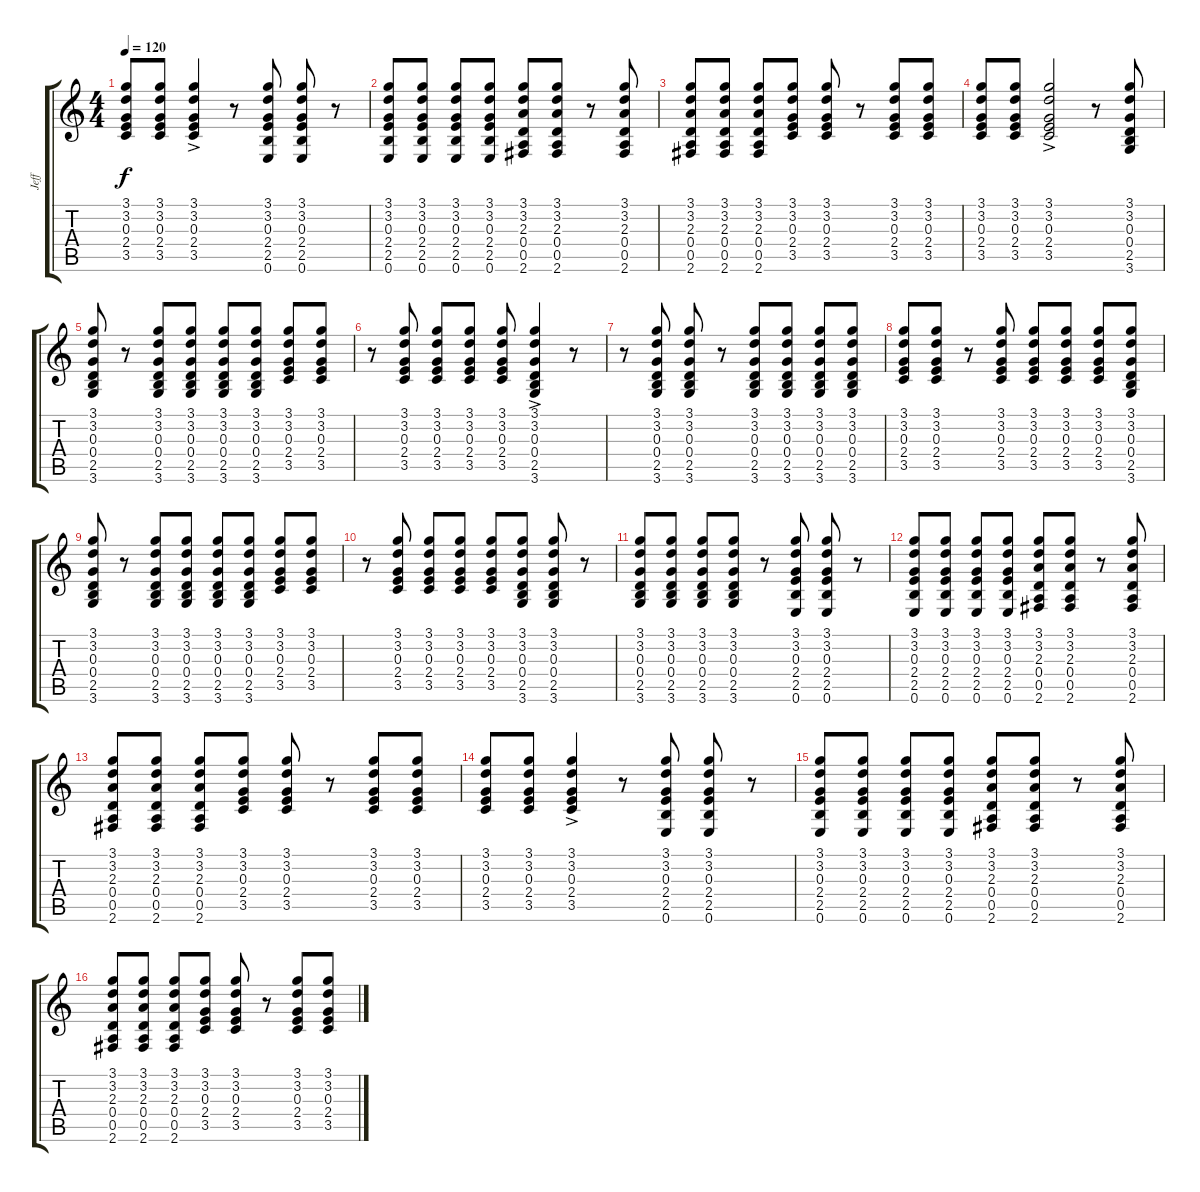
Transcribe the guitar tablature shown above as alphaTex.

\track ("Jeff" "Jeff") {instrument electricguitarclean}
\staff {score tabs}
\tuning (E4 B3 G3 D3 A2 E2) {hide}
\ts (4 4)
\tempo 120
\clef g2
\ks c
(3.1 3.2 0.3 2.4 3.5).8{dy f} (3.1 3.2 0.3 2.4 3.5).8 (3.1 3.2 0.3 2.4{ac} 3.5).4 r.8 (3.1 3.2 0.3 2.4 2.5 0.6).8 (3.1 3.2 0.3 2.4 2.5 0.6).8 r.8 |
(3.1 3.2 0.3 2.4 2.5 0.6).8 (3.1 3.2 0.3 2.4 2.5 0.6).8 (3.1 3.2 0.3 2.4 2.5 0.6).8 (3.1 3.2 0.3 2.4 2.5 0.6).8 (3.1 3.2 2.3 0.4 0.5 2.6).8 (3.1 3.2 2.3 0.4 0.5 2.6).8 r.8 (3.1 3.2 2.3 0.4 0.5 2.6).8 |
(3.1 3.2 2.3 0.4 0.5 2.6).8 (3.1 3.2 2.3 0.4 0.5 2.6).8 (3.1 3.2 2.3 0.4 0.5 2.6).8 (3.1 3.2 0.3 2.4 3.5).8 (3.1 3.2 0.3 2.4 3.5).8 r.8 (3.1 3.2 0.3 2.4 3.5).8 (3.1 3.2 0.3 2.4 3.5).8 |
(3.1 3.2 0.3 2.4 3.5).8 (3.1 3.2 0.3 2.4 3.5).8 (3.1 3.2 0.3{ac} 2.4 3.5).2 r.8 (3.1 3.2 0.3 0.4 2.5 3.6).8 |
(3.1 3.2 0.3 0.4 2.5 3.6).8 r.8 (3.1 3.2 0.3 0.4 2.5 3.6).8 (3.1 3.2 0.3 0.4 2.5 3.6).8 (3.1 3.2 0.3 0.4 2.5 3.6).8 (3.1 3.2 0.3 0.4 2.5 3.6).8 (3.1 3.2 0.3 2.4 3.5).8 (3.1 3.2 0.3 2.4 3.5).8 |
r.8 (3.1 3.2 0.3 2.4 3.5).8 (3.1 3.2 0.3 2.4 3.5).8 (3.1 3.2 0.3 2.4 3.5).8 (3.1 3.2 0.3 2.4 3.5).8 (3.1 3.2 0.3 0.4{ac} 2.5 3.6).4 r.8 |
r.8 (3.1 3.2 0.3 0.4 2.5 3.6).8 (3.1 3.2 0.3 0.4 2.5 3.6).8 r.8 (3.1 3.2 0.3 0.4 2.5 3.6).8 (3.1 3.2 0.3 0.4 2.5 3.6).8 (3.1 3.2 0.3 0.4 2.5 3.6).8 (3.1 3.2 0.3 0.4 2.5 3.6).8 |
(3.1 3.2 0.3 2.4 3.5).8 (3.1 3.2 0.3 2.4 3.5).8 r.8 (3.1 3.2 0.3 2.4 3.5).8 (3.1 3.2 0.3 2.4 3.5).8 (3.1 3.2 0.3 2.4 3.5).8 (3.1 3.2 0.3 2.4 3.5).8 (3.1 3.2 0.3 0.4 2.5 3.6).8 |
(3.1 3.2 0.3 0.4 2.5 3.6).8 r.8 (3.1 3.2 0.3 0.4 2.5 3.6).8 (3.1 3.2 0.3 0.4 2.5 3.6).8 (3.1 3.2 0.3 0.4 2.5 3.6).8 (3.1 3.2 0.3 0.4 2.5 3.6).8 (3.1 3.2 0.3 2.4 3.5).8 (3.1 3.2 0.3 2.4 3.5).8 |
r.8 (3.1 3.2 0.3 2.4 3.5).8 (3.1 3.2 0.3 2.4 3.5).8 (3.1 3.2 0.3 2.4 3.5).8 (3.1 3.2 0.3 2.4 3.5).8 (3.1 3.2 0.3 0.4 2.5 3.6).8 (3.1 3.2 0.3 0.4 2.5 3.6).8 r.8 |
(3.1 3.2 0.3 0.4 2.5 3.6).8 (3.1 3.2 0.3 0.4 2.5 3.6).8 (3.1 3.2 0.3 0.4 2.5 3.6).8 (3.1 3.2 0.3 0.4 2.5 3.6).8 r.8 (3.1 3.2 0.3 2.4 2.5 0.6).8 (3.1 3.2 0.3 2.4 2.5 0.6).8 r.8 |
(3.1 3.2 0.3 2.4 2.5 0.6).8 (3.1 3.2 0.3 2.4 2.5 0.6).8 (3.1 3.2 0.3 2.4 2.5 0.6).8 (3.1 3.2 0.3 2.4 2.5 0.6).8 (3.1 3.2 2.3 0.4 0.5 2.6).8 (3.1 3.2 2.3 0.4 0.5 2.6).8 r.8 (3.1 3.2 2.3 0.4 0.5 2.6).8 |
(3.1 3.2 2.3 0.4 0.5 2.6).8 (3.1 3.2 2.3 0.4 0.5 2.6).8 (3.1 3.2 2.3 0.4 0.5 2.6).8 (3.1 3.2 0.3 2.4 3.5).8 (3.1 3.2 0.3 2.4 3.5).8 r.8 (3.1 3.2 0.3 2.4 3.5).8 (3.1 3.2 0.3 2.4 3.5).8 |
(3.1 3.2 0.3 2.4 3.5).8 (3.1 3.2 0.3 2.4 3.5).8 (3.1 3.2 0.3{ac} 2.4 3.5).4 r.8 (3.1 3.2 0.3 2.4 2.5 0.6).8 (3.1 3.2 0.3 2.4 2.5 0.6).8 r.8 |
(3.1 3.2 0.3 2.4 2.5 0.6).8 (3.1 3.2 0.3 2.4 2.5 0.6).8 (3.1 3.2 0.3 2.4 2.5 0.6).8 (3.1 3.2 0.3 2.4 2.5 0.6).8 (3.1 3.2 2.3 0.4 0.5 2.6).8 (3.1 3.2 2.3 0.4 0.5 2.6).8 r.8 (3.1 3.2 2.3 0.4 0.5 2.6).8 |
(3.1 3.2 2.3 0.4 0.5 2.6).8 (3.1 3.2 2.3 0.4 0.5 2.6).8 (3.1 3.2 2.3 0.4 0.5 2.6).8 (3.1 3.2 0.3 2.4 3.5).8 (3.1 3.2 0.3 2.4 3.5).8 r.8 (3.1 3.2 0.3 2.4 3.5).8 (3.1 3.2 0.3 2.4 3.5).8
